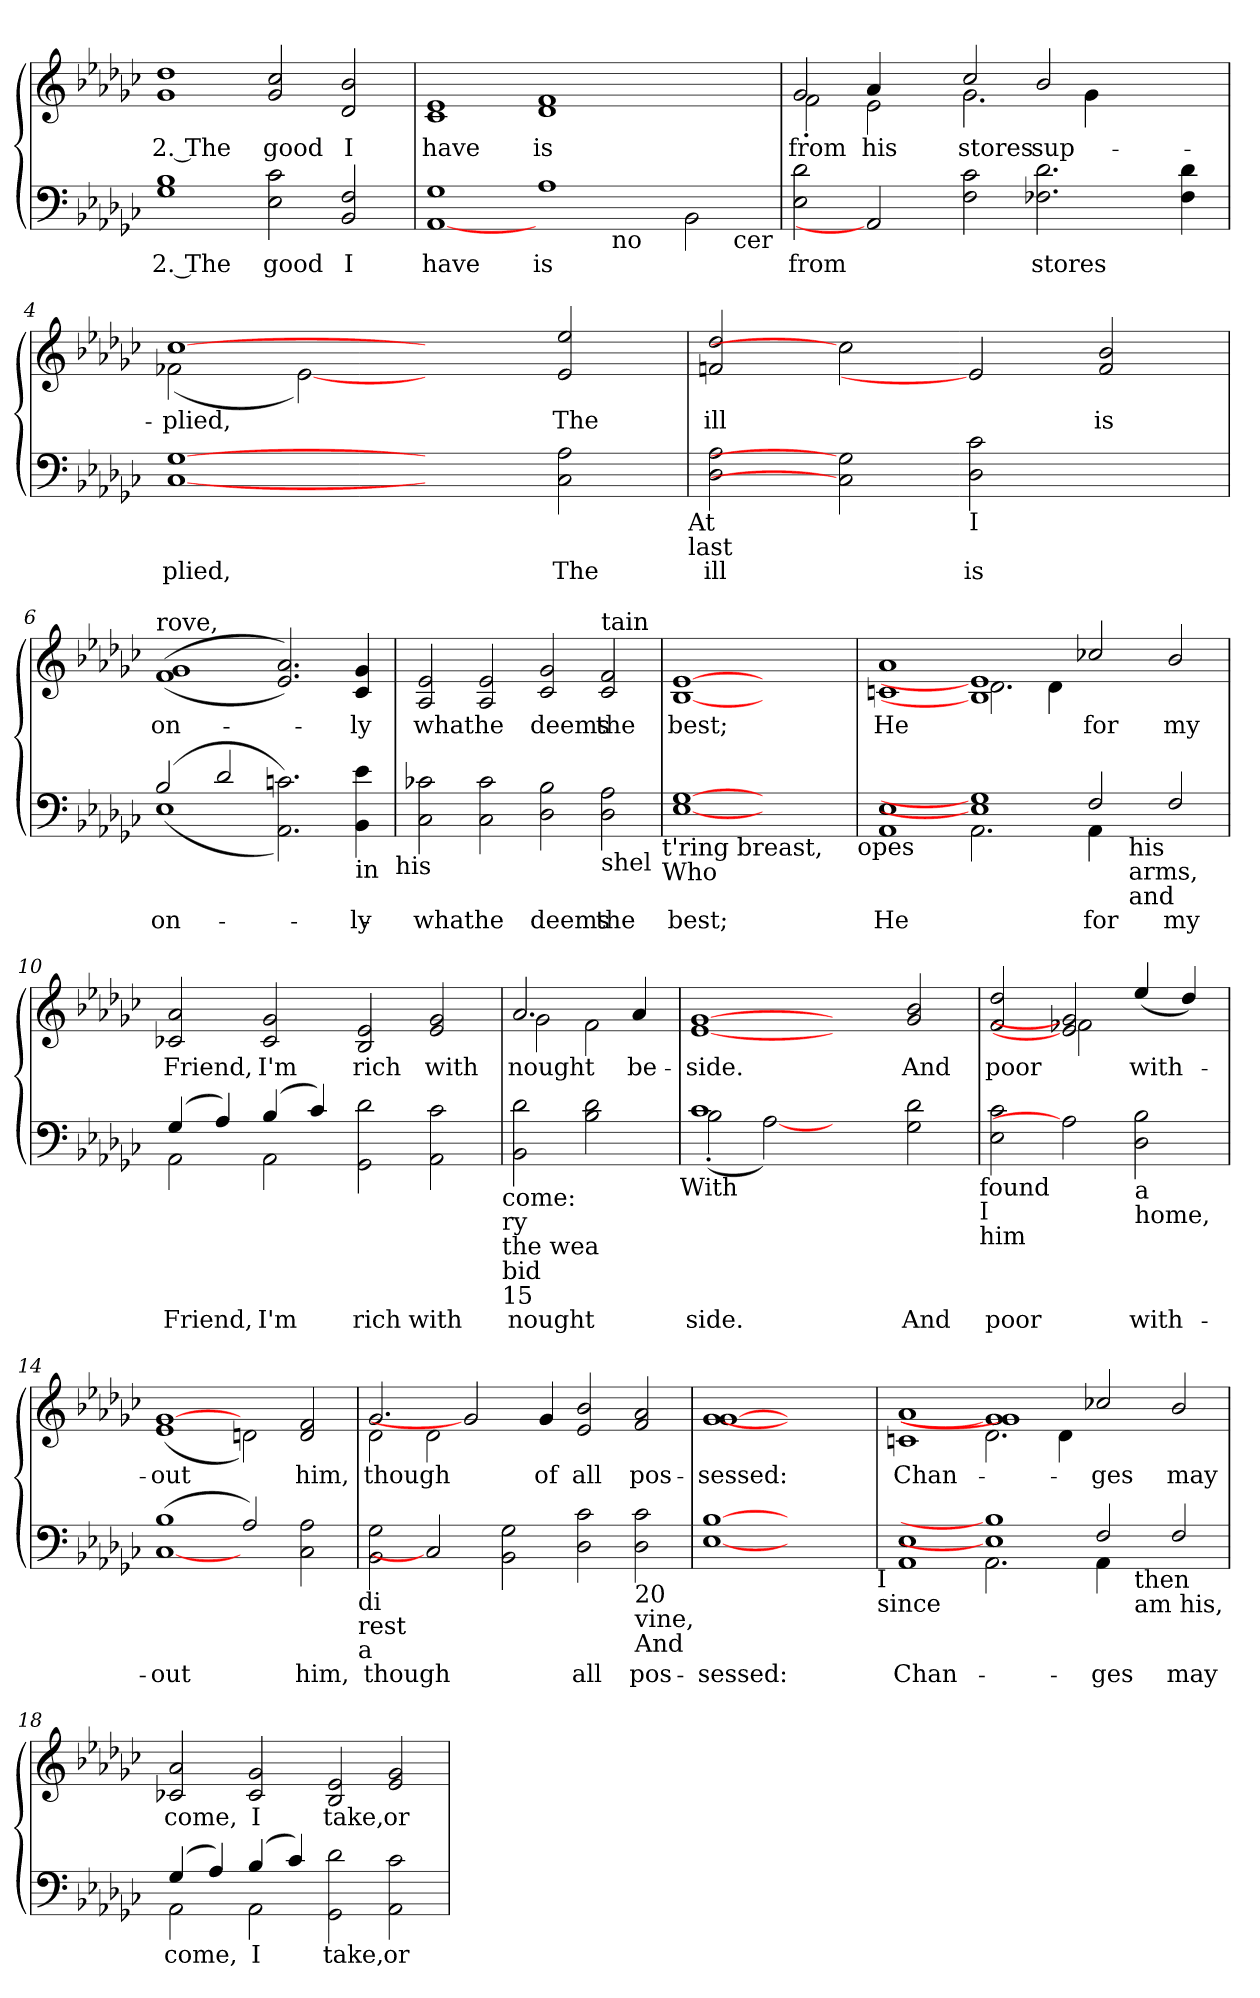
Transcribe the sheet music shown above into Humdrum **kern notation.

**kern	**text	**kern	**text
*part2	*part2	*part1	*part1
*staff2	*staff2	*staff1	*staff1
!!LO:PB:g=z
*clefF4	*	*clefG2	*
*k[b-e-a-d-g-c-]	*	*k[b-e-a-d-g-c-]	*
*G-:	*	*G-:	*
=1	=1	=1	=1
!	!LO:LY:a:rj	!	!LO:LY:b:rj
1G- 1B-	2. The	1g- 1dd-	2. The
!	!LO:LY:a	!	!LO:LY:b
2E-\ 2c-\	good	2g-/ 2cc-/	good
!	!LO:LY:a	!	!LO:LY:b
2BB-/ 2F/	I	2d-/ 2b-/	I
=2	=2	=2	=2
!LO:TX:b:t=and found	!	!	!
!	!LO:LY:a	!	!LO:LY:b
*^	*	*	*
*	*^	*	*	*
1G-	[1AA-	1ryy	have	1c- 1e-	have
!	!	!	!LO:LY:a	!	!LO:LY:b
1A-	2ryy	1ryy	is	1d- 1f	is
!	!LO:TX:b:t=no	!	!	!	!
.	2ryy	.	.	.	.
2ryy	2BB-\	4ryy	.	2ryy	.
!	!	!LO:TX:b:t=cer	!	!	!
.	.	4ryy	.	.	.
=3	=3	=3	=3	=3	=3
!	!	!	!LO:LY:a	!	!LO:LY:b
*v	*v	*v	*	*^	*
2E-\ 2d-\	from	2g-/	2f'<\	from
!	!	!	!	!LO:LY:b
2AA-]	.	4a-/	2e-\	his
.	.	4ryy	.	.
!	!	!	!	!LO:LY:b
2F\ 2c-\	.	2cc-/	2.g-\	stores
!	!LO:LY:a	!	!	!LO:LY:b
2.F-X\ 2.d-\	stores	2b-/	.	sup-
.	.	.	4g-\	.
.	.	2ryy	2ryy	.
4F-\ 4d-\	.	.	.	.
=4	=4	=4	=4	=4
!	!LO:LY:a	!	!	!LO:LY:b
[1C- [1G-	plied,	[1cc-	(<2f-X\	plied,
.	.	.	[2e-)	.
2ryy	.	2ryy	1ryy	.
!	!LO:LY:a	!	!	!LO:LY:b
2C-\ 2A-\	The	2e-/ 2ee-/	.	-The
*	*	*v	*v	*
!LO:TX:b:t=At	!	!	!
!LO:TX:b:t=last	!	!	!
=5	=5	=5	=5
!	!LO:LY:a	!	!LO:LY:b
2D-\ 2A-\	ill	2fn/ 2dd-/	ill
2C-] 2G-]	.	2cc-]	.
!LO:TX:b:t=I	!	!	!
!	!LO:LY:a	!	!
2D-\ 2c-\	is	2e-]	.
!	!	!	!LO:LY:b
2ryy	.	2f/ 2b-/	is
!!LO:LB:g=z
=6	=6	=6	=6
!	!	!LO:TX:a:t=rove,	!
!	!LO:LY:a	!	!LO:LY:b
*^	*	*	*
(2B-/	(<1E-	on-	(>(<1f 1g-	on-
2d-/	.	.	.	.
1ryy	2.AA-\ 2.cn\))	.	2.e-/ 2.a-/))	.
!	!LO:TX:b:t=in	!	!	!
!	!	!LO:LY:a	!	!LO:LY:b
.	4BB-\ 4e-\	-ly	4c-/ 4g-/	-ly
!	!LO:TX:b:t=his	!	!	!
=7	=7	=7	=7	=7
!LO:TX:b:t=sought them	!	!	!	!
!	!	!LO:LY:a	!	!LO:LY:b
*v	*v	*	*	*
2C-\ 2c-X\	what	2A-/ 2e-/	what
!	!LO:LY:a	!	!LO:LY:b
2C-\ 2c-\	he	2A-/ 2e-/	he
!	!LO:LY:a	!	!LO:LY:b
2D-\ 2B-\	deems	2c-/ 2g-/	deems
!	!	!LO:TX:a:t=tain	!
!LO:TX:b:t=shel	!	!	!
!	!LO:LY:a	!	!LO:LY:b
2D-\ 2A-\	the	2c-/ 2f/	the
!LO:TX:b:t=t'ring breast,	!	!	!
!LO:TX:b:t=Who	!	!	!
=8	=8	=8	=8
!	!LO:LY:a	!	!LO:LY:b
[1E- [1G-	best;	[1B- [1e-	best;
1ryy	.	1ryy	.
!LO:TX:b:t=opes	!	!	!
=9	=9	=9	=9
!	!	!LO:TX:a:t=home;	!
!	!LO:LY:a	!	!LO:LY:b
*^	*	*^	*
1E-	1AA-	He	1a-	1cn	He
1E-] 1G-]	2.AA-\	.	1B-] 1e-]	2.d-\	.
.	4ryy	.	.	4d-\	.
!	!	!LO:LY:a	!	!	!LO:LY:b
2F/	4AA-\	for	2cc-X/	1ryy	for
!	!LO:TX:b:t=his	!	!	!	!
!	!LO:TX:b:t=arms,	!	!	!	!
!	!LO:TX:b:t=and	!	!	!	!
.	2.ryy	.	.	.	.
!	!	!LO:LY:a	!	!	!LO:LY:b
2F/	.	my	2b-/	.	my
*	*	*	*v	*v	*
!!LO:LB:g=z
=10	=10	=10	=10	=10
!	!	!LO:LY:a	!	!LO:LY:b
(4G-/	2AA-\	Friend,	2c-X/ 2a-/	Friend,
4A-/)	.	.	.	.
!	!	!LO:LY:a	!	!LO:LY:b
(4B-/	2AA-\	I'm	2c-/ 2g-/	I'm
4c-/)	.	.	.	.
!	!	!LO:LY:a	!	!LO:LY:b
1ryy	2GG-\ 2d-\	rich	2B-/ 2e-/	rich
!	!	!LO:LY:a	!	!LO:LY:b
.	2AA-\ 2c-\	with	2e-/ 2g-/	with
!	!LO:TX:b:t=come&colon;	!	!	!
!	!LO:TX:b:t=ry	!	!	!
!	!LO:TX:b:t=the wea	!	!	!
!	!LO:TX:b:t=bid	!	!	!
!	!LO:TX:b:t=15	!	!	!
=11	=11	=11	=11	=11
!	!	!LO:LY:a	!	!LO:LY:b
*v	*v	*	*^	*
2BB-\ 2d-\	nought	2.a-/	2g-\	-nought
2B-\ 2d-\	.	.	2f\	.
!	!	!	!	!LO:LY:b
.	.	4a-/	.	be-
*	*	*v	*v	*
!LO:TX:b:t=With	!	!	!
=12	=12	=12	=12
!	!LO:LY:a	!	!LO:LY:b
*^	*	*	*
1c-	(<2B-'<\	side.	[1e- [1g-	side.
.	[2A-)	.	.	.
1ryy	2ryy	.	2ryy	.
!	!	!LO:LY:a	!	!LO:LY:b
.	2G-\ 2d-\	And	2g-/ 2b-/	And
!	!LO:TX:b:t=found	!	!	!
!	!LO:TX:b:t=I	!	!	!
!	!LO:TX:b:t=him	!	!	!
=13	=13	=13	=13	=13
!	!	!LO:LY:a	!	!LO:LY:b
*v	*v	*	*^	*
2E-\ 2c-\	poor	2f/ 2dd-/	2ryy	poor
2A-]	.	2e-] 2g-]	2f-X\	.
!LO:TX:b:t=a	!	!	!	!
!LO:TX:b:t=home,	!	!	!	!
!	!LO:LY:a	!	!	!LO:LY:b
2D-\ 2B-\	with-	(4ee-/	2ryy	with-
.	.	4dd-/)	.	.
=14	=14	=14	=14	=14
!	!LO:LY:a	!	!	!LO:LY:b
*^	*	*	*	*
(>1B-	[1C-	-out	[1g-	(<1e-	-out
2A-/)	2ryy	.	2ryy	2dn\)	.
!	!	!LO:LY:a	!	!	!LO:LY:b
2ryy	2C-\ 2A-\	him,	2d/ 2f/	2ryy	him,
!	!LO:TX:b:t=di	!	!	!	!
!	!LO:TX:b:t=rest	!	!	!	!
!	!LO:TX:b:t=a	!	!	!	!
!!LO:LB:g=z	!!
=15	=15	=15	=15	=15	=15
!	!	!LO:LY:a	!	!	!LO:LY:b
*v	*v	*	*	*	*
2BB-\ 2G-\	though	2.g-/	2d-\	though
2C-]	.	.	2d-\	.
.	.	2g-]	.	.
2BB-\ 2G-\	.	.	1.ryy	.
!	!	!	!	!LO:LY:b
.	.	4g-/	.	of
!	!LO:LY:a	!	!	!LO:LY:b
2D-\ 2c-\	all	2e-/ 2b-/	.	all
!LO:TX:b:t=20	!	!	!	!
!LO:TX:b:t=vine,	!	!	!	!
!LO:TX:b:t=And	!	!	!	!
!	!LO:LY:a	!	!	!LO:LY:b
2D-\ 2c-\	pos-	2f/ 2a-/	.	pos-
*	*	*v	*v	*
=16	=16	=16	=16
!	!LO:LY:a	!	!LO:LY:b
[1E- [1B-	-sessed:	[1g- [1g-	-sessed:
1ryy	.	1ryy	.
!LO:TX:b:t=I	!	!	!
!LO:TX:b:t=since	!	!	!
=17	=17	=17	=17
!	!LO:LY:a	!	!LO:LY:b
*^	*	*^	*
1E-	1AA-	Chan-	1a-	1cn	Chan-
1E-] 1B-]	2.AA-\	.	1g-] 1g-]	2.d-\	.
.	4ryy	.	.	4d-\	.
!	!	!LO:LY:a	!	!	!LO:LY:b
2F/	4AA-\	-ges	2cc-X/	1ryy	-ges
!	!LO:TX:b:t=then	!	!	!	!
!	!LO:TX:b:t=am his,	!	!	!	!
.	2.ryy	.	.	.	.
!	!	!LO:LY:a	!	!	!LO:LY:b
2F/	.	may	2b-/	.	may
*	*	*	*v	*v	*
=18	=18	=18	=18	=18
!	!	!LO:LY:a	!	!LO:LY:b
(4G-/	2AA-\	come,	2c-X/ 2a-/	come,
4A-/)	.	.	.	.
!	!	!LO:LY:a	!	!LO:LY:b
(4B-/	2AA-\	I	2c-/ 2g-/	I
4c-/)	.	.	.	.
!	!	!LO:LY:a	!	!LO:LY:b
1ryy	2GG-\ 2d-\	take,	2B-/ 2e-/	take,
!	!	!LO:LY:a	!	!LO:LY:b
.	2AA-\ 2c-\	or	2e-/ 2g-/	or
!	!LO:TX:b:t=is	!	!	!
!	!LO:TX:b:t=he	!	!	!
!	!LO:TX:b:t=and	!	!	!
*v	*v	*	*	*
=	=	=	=
*-	*-	*-	*-
